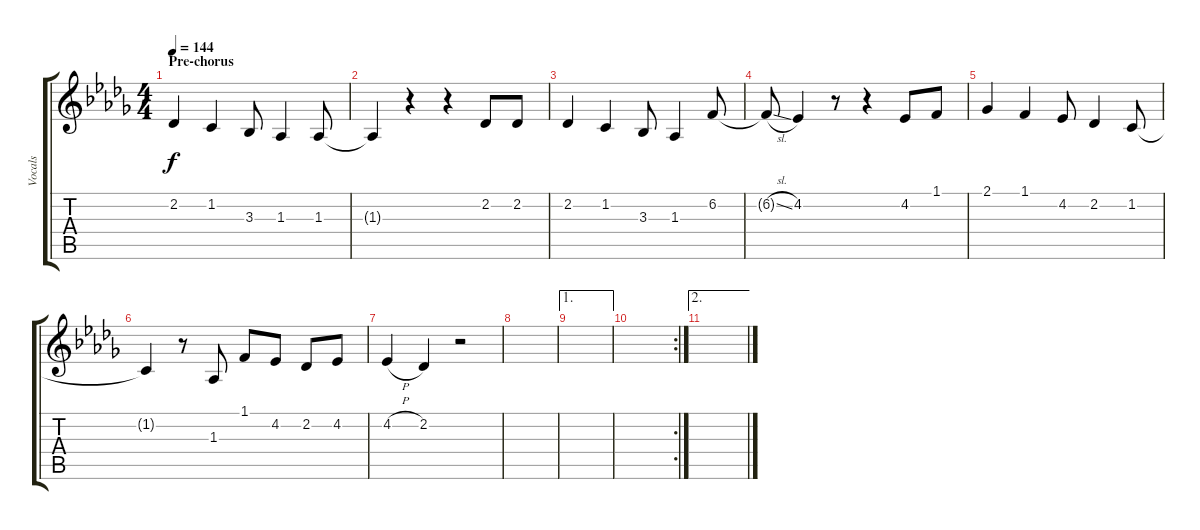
\track ("Vocals" "Vocals") {instrument trombone}
\staff {score tabs}
\tuning (E4 B3 G3 D3 A2 E2) {hide}
\ts (4 4)
\section ("" "Pre-chorus")
\tempo 144
\clef g2
\ks db
2.2.4{dy f} 1.2.4 3.3.8 1.3.4 1.3.8 |
1.3{t}.4 r.4 r.4 2.2.8 2.2.8 |
2.2.4 1.2.4 3.3.8 1.3.4 6.2.8 |
6.2{sl t}.8 4.2.4 r.8 r.4 4.2.8 1.1.8 |
2.1.4 1.1.4 4.2.8 2.2.4 1.2.8 |
1.2{t}.4 r.8 1.3.8 1.1.8 4.2.8 2.2.8 4.2.8 |
4.2{h}.4 2.2.4 r.2 |
|
\ae 1
|
\rc 2
|
\ae 2
